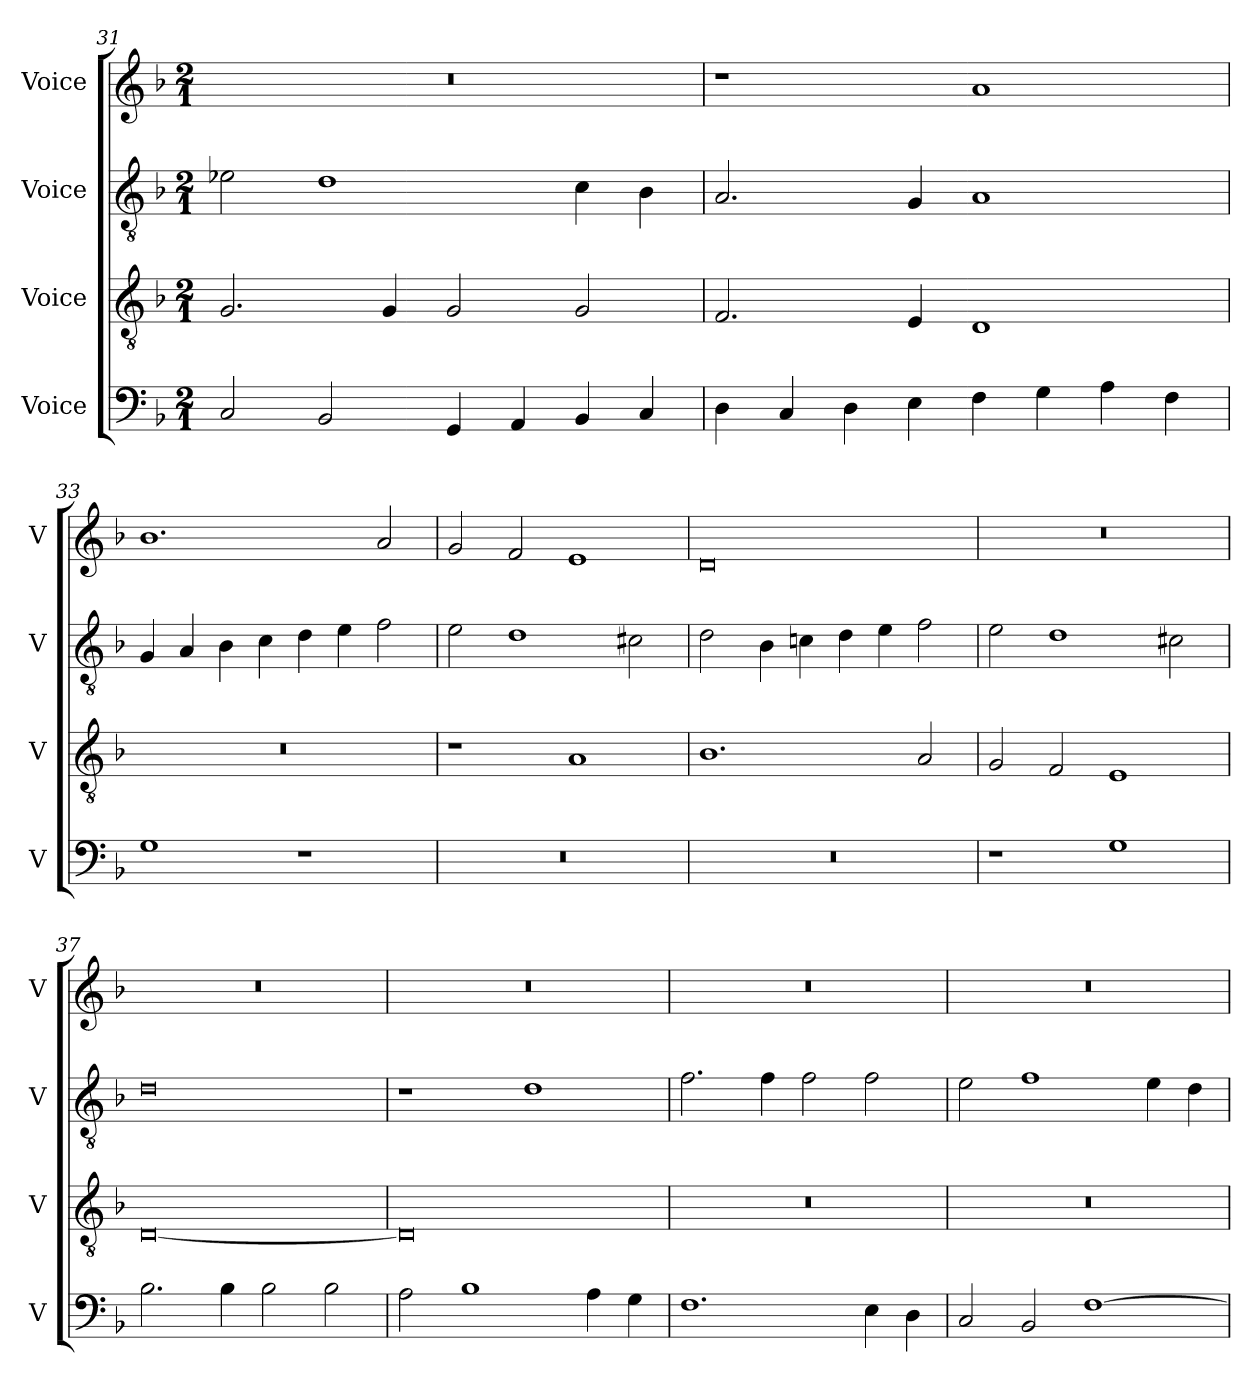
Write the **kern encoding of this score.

**kern	**kern	**kern	**kern
*part4	*part3	*part2	*part1
*staff4	*staff3	*staff2	*staff1
*I"Voice	*I"Voice	*I"Voice	*I"Voice
*I'V	*I'V	*I'V	*I'V
*clefF4	*clefGv2	*clefGv2	*clefG2
*k[b-]	*k[b-]	*k[b-]	*k[b-]
*M2/1	*M2/1	*M2/1	*M2/1
=31	=31	=31	=31
2C/	2.G/	2e-X\	0r
2BB-/	.	1d	.
.	4G/	.	.
4GG/	2G/	.	.
4AA/	.	.	.
4BB-/	2G/	4c\	.
4C/	.	4B-\	.
=32	=32	=32	=32
4D\	2.F/	2.A/	1r
4C/	.	.	.
4D\	.	.	.
4E\	4E/	4G/	.
4F\	1D	1A	1a
4G\	.	.	.
4A\	.	.	.
4F\	.	.	.
!!LO:LB:g=z
=33	=33	=33	=33
1G	0r	4G/	1.b-
.	.	4A/	.
.	.	4B-\	.
.	.	4c\	.
1r	.	4d\	.
.	.	4e\	.
.	.	2f\	2a/
=34	=34	=34	=34
0r	1r	2e\	2g/
.	.	1d	2f/
.	1A	.	1e
.	.	2c#X\	.
=35	=35	=35	=35
0r	1.B-	2d\	0d
.	.	4B-\	.
.	.	4cn\	.
.	.	4d\	.
.	.	4e\	.
.	2A/	2f\	.
!!LO:PB:g=z
=36	=36	=36	=36
1r	2G/	2e\	0r
.	2F/	1d	.
1G	1E	.	.
.	.	2c#X\	.
=37	=37	=37	=37
2.B-\	[0D	0d	0r
4B-\	.	.	.
2B-\	.	.	.
2B-\	.	.	.
=38	=38	=38	=38
2A\	0D]	1r	0r
1B-	.	.	.
.	.	1d	.
4A\	.	.	.
4G\	.	.	.
=39	=39	=39	=39
1.F	0r	2.f\	0r
.	.	4f\	.
.	.	2f\	.
4E\	.	2f\	.
4D\	.	.	.
!!LO:LB:g=z
=40	=40	=40	=40
2C/	0r	2e\	0r
2BB-/	.	1f	.
[1F	.	.	.
.	.	4e\	.
.	.	4d\	.
=	=	=	=
*-	*-	*-	*-
